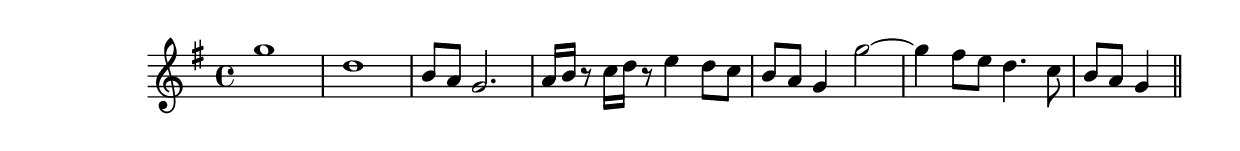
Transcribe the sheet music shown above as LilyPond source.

\version "2.14.0"
%{\header {
  title = "aria `Sancta Mater' from Stabat Mater"
  composer = "Pergolesi"
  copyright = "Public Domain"
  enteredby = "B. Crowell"
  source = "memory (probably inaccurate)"
}%}
\score{{\key g \major
    \time 4/4
    %{\tempo 4=100
    %}\relative g'' {
     g1 | d1 | b8 a g2. | a16 b r8 c16 d r8 e4 d8 c | b a g4 g'2 ~ | g4 fis8 e d4. c8 | b8 a g 4 \bar "||"
}
}}